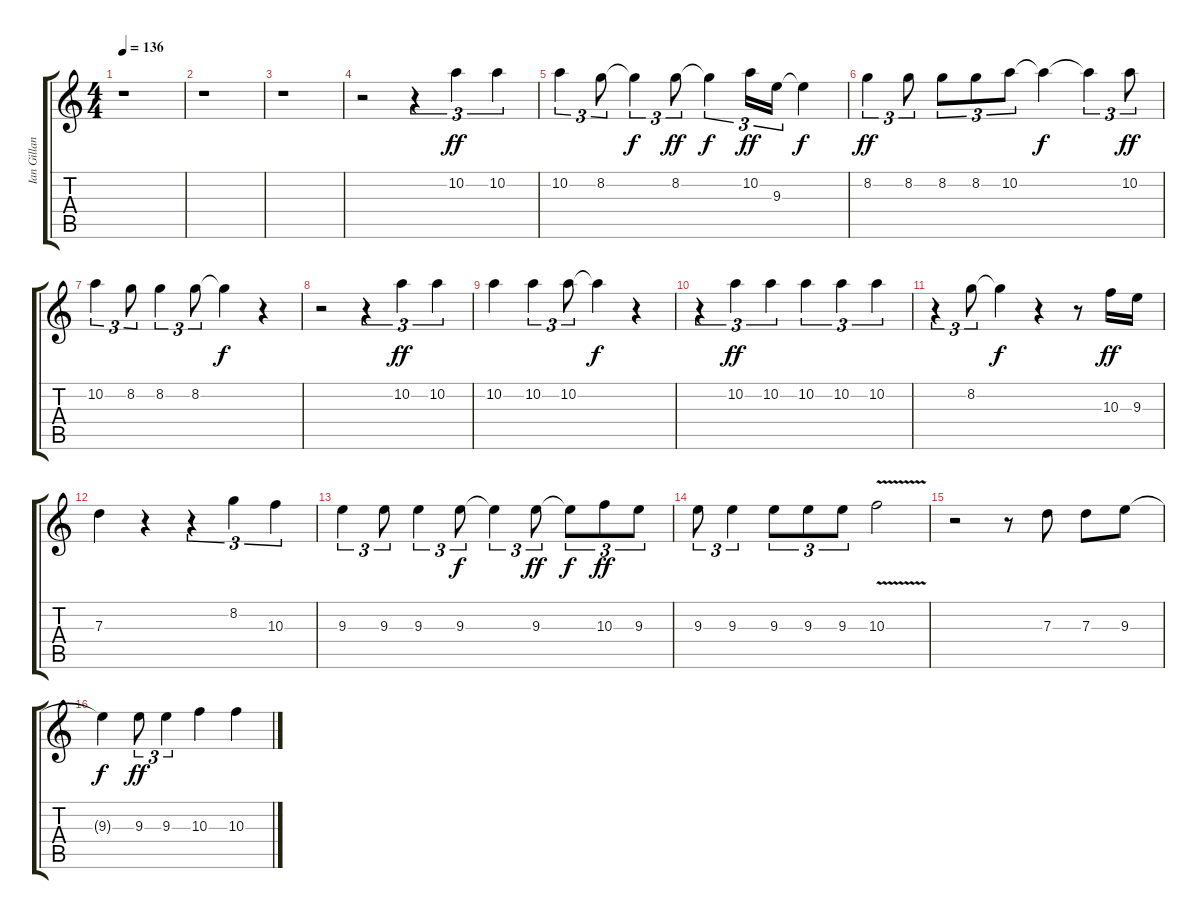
\track ("Ian Gillan" "Ian Gillan") {instrument flute}
\staff {score tabs}
\tuning (E5 B4 G4 D4 A3 E3) {hide}
\ts (4 4)
\tempo 136
\clef g2
\ks c
r.1{dy f} |
r.1 |
r.1 |
r.2 r.4{tu (3 2)} 10.2.4{tu (3 2) dy ff} 10.2.4{tu (3 2)} |
10.2.4{tu (3 2)} 8.2.8{tu (3 2)} 8.2{t}.4{tu (3 2) dy f} 8.2.8{tu (3 2) dy ff} 8.2{t}.4{tu (3 2) dy f} 10.2.16{tu (3 2) dy ff} 9.3.16{tu (3 2)} 9.3{t}.4{dy f} |
8.2.4{tu (3 2) dy ff} 8.2.8{tu (3 2)} 8.2.8{tu (3 2)} 8.2.8{tu (3 2)} 10.2.8{tu (3 2)} 10.2{t}.4{dy f} 10.2{t}.4{tu (3 2)} 10.2.8{tu (3 2) dy ff} |
10.2.4{tu (3 2)} 8.2.8{tu (3 2)} 8.2.4{tu (3 2)} 8.2.8{tu (3 2)} 8.2{t}.4{dy f} r.4 |
r.2 r.4{tu (3 2)} 10.2.4{tu (3 2) dy ff} 10.2.4{tu (3 2)} |
10.2.4 10.2.4{tu (3 2)} 10.2.8{tu (3 2)} 10.2{t}.4{dy f} r.4 |
r.4{tu (3 2)} 10.2.4{tu (3 2) dy ff} 10.2.4{tu (3 2)} 10.2.4{tu (3 2)} 10.2.4{tu (3 2)} 10.2.4{tu (3 2)} |
r.4{tu (3 2)} 8.2.8{tu (3 2)} 8.2{t}.4{dy f} r.4 r.8 10.3.16{dy ff} 9.3.16 |
7.3.4 r.4 r.4{tu (3 2)} 8.2.4{tu (3 2)} 10.3.4{tu (3 2)} |
9.3.4{tu (3 2)} 9.3.8{tu (3 2)} 9.3.4{tu (3 2)} 9.3.8{tu (3 2) dy f} 9.3{t}.4{tu (3 2)} 9.3.8{tu (3 2) dy ff} 9.3{t}.8{tu (3 2) dy f} 10.3.8{tu (3 2) dy ff} 9.3.8{tu (3 2)} |
9.3.8{tu (3 2)} 9.3.4{tu (3 2)} 9.3.8{tu (3 2)} 9.3.8{tu (3 2)} 9.3.8{tu (3 2)} 10.3{v}.2 |
r.2 r.8 7.3.8 7.3.8 9.3.8 |
9.3{t}.4{dy f} 9.3.8{tu (3 2) dy ff} 9.3.4{tu (3 2)} 10.3.4 10.3.4
